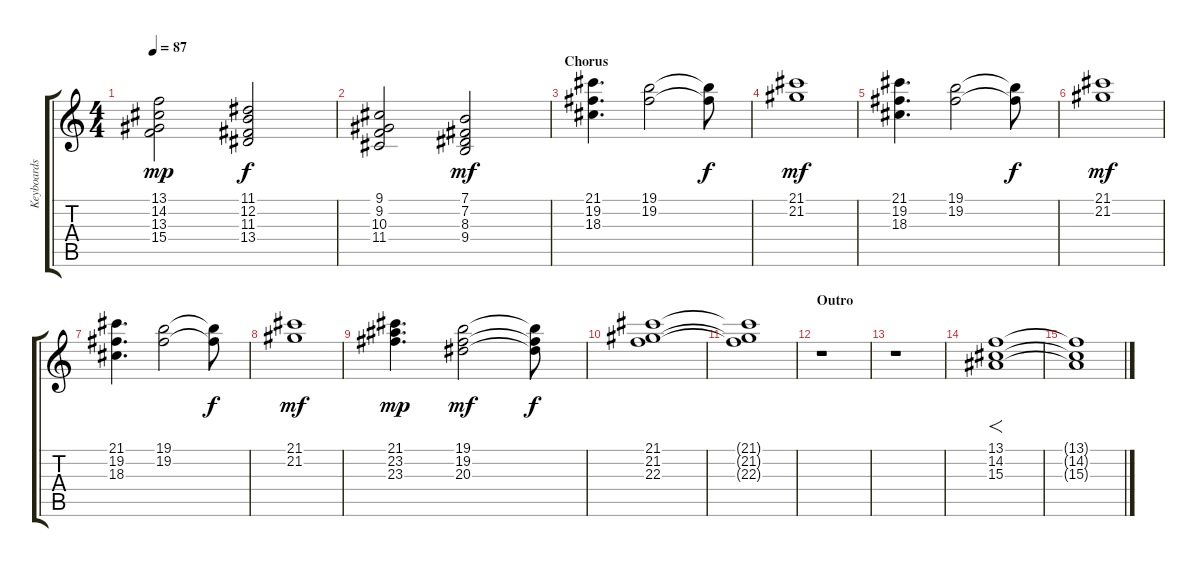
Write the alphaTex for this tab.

\track ("Keyboards (1)" "Keyboards ") {instrument stringensemble1}
\staff {score tabs}
\tuning (E4 B3 G3 D3 A2 E2) {hide}
\ts (4 4)
\tempo 87
\clef g2
\ks c
(13.1 14.2 13.3 15.4).2{dy mp} (11.1 12.2 11.3 13.4).2{dy f} |
(9.1 9.2 10.3 11.4).2 (7.1 7.2 8.3 9.4).2{dy mf} |
\section ("" "Chorus")
(21.1 19.2 18.3).4{d} (19.1 19.2).2 (19.1{t} 19.2{t}).8{dy f} |
(21.1 21.2).1{dy mf} |
(21.1 19.2 18.3).4{d} (19.1 19.2).2 (19.1{t} 19.2{t}).8{dy f} |
(21.1 21.2).1{dy mf} |
(21.1 19.2 18.3).4{d} (19.1 19.2).2 (19.1{t} 19.2{t}).8{dy f} |
(21.1 21.2).1{dy mf} |
(21.1 23.2 23.3).4{d dy mp} (19.1 19.2 20.3).2{dy mf} (19.1{t} 19.2{t} 20.3{t}).8{dy f} |
(21.1 21.2 22.3).1 |
(21.1{t} 21.2{t} 22.3{t}).1 |
\section ("" "Outro")
r.1 |
r.1 |
(13.1 14.2 15.3).1{f} |
(13.1{t} 14.2{t} 15.3{t}).1
